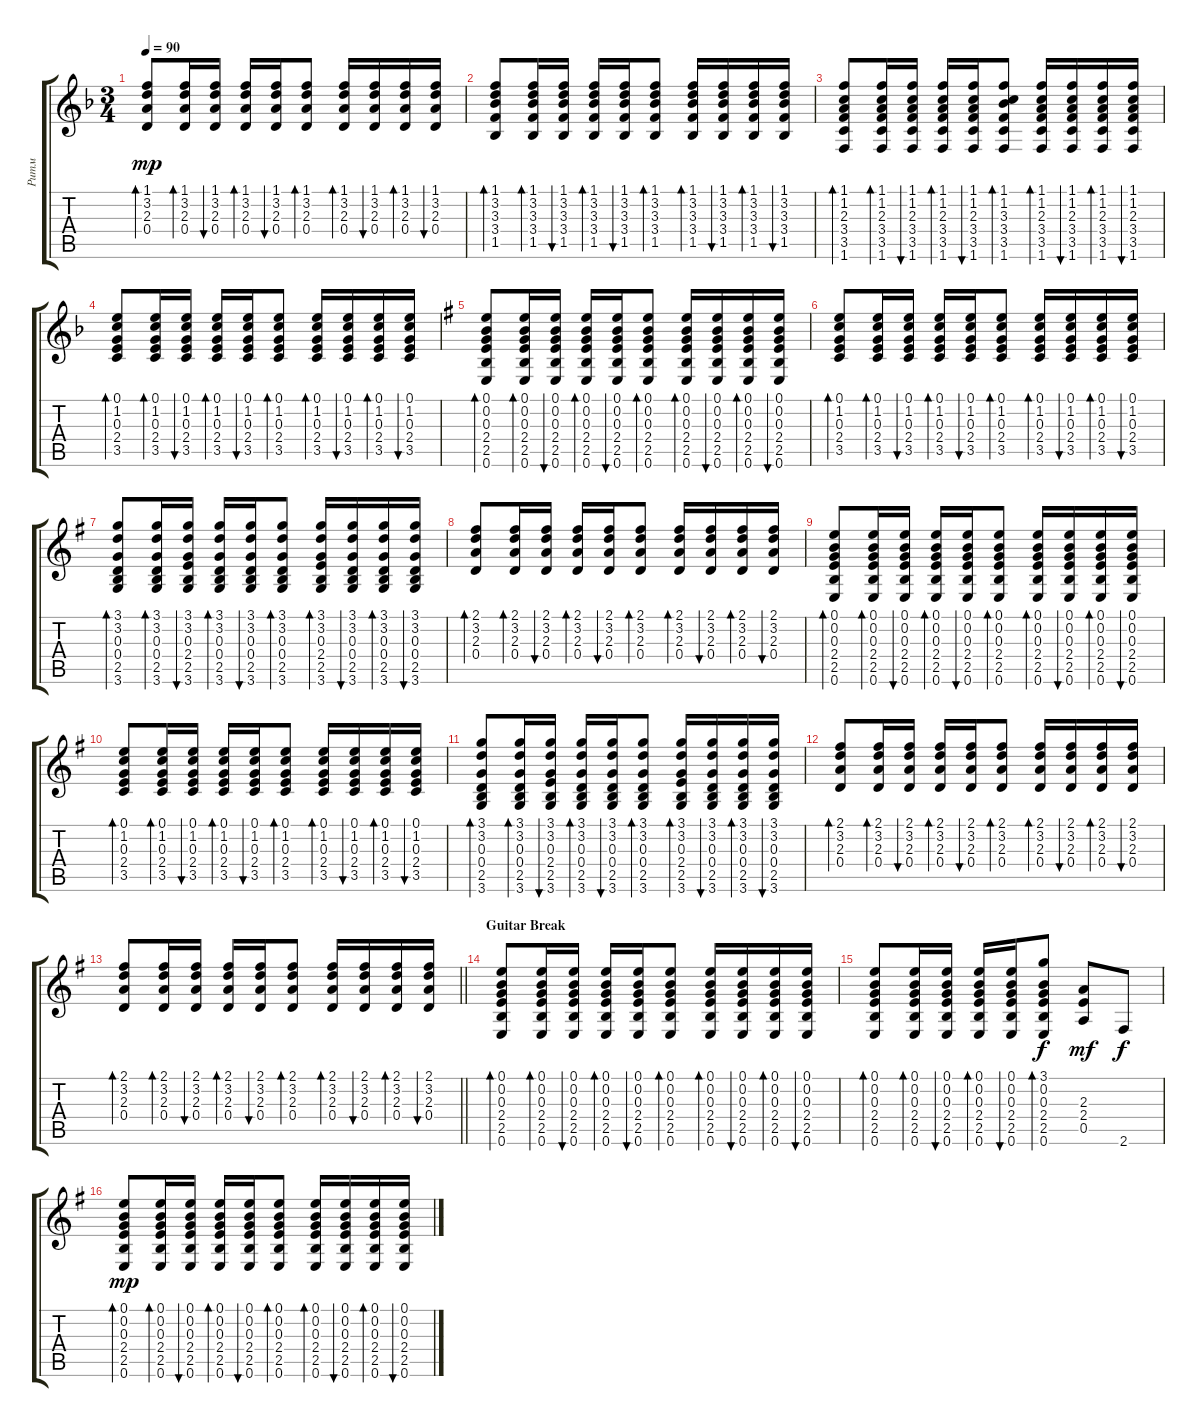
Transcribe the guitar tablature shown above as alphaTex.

\track ("Ритм" "Ритм") {instrument acousticguitarsteel}
\staff {score tabs}
\tuning (E4 B3 G3 D3 A2 E2) {hide}
\ts (3 4)
\tempo 90
\clef g2
\ks dminor
(1.1 3.2 2.3 0.4).8{bd 30 dy mp} (1.1 3.2 2.3 0.4).16{bd 30} (1.1 3.2 2.3 0.4).16{bu 30} (1.1 3.2 2.3 0.4).16{bd 30} (1.1 3.2 2.3 0.4).16{bu 30} (1.1 3.2 2.3 0.4).8{bd 30} (1.1 3.2 2.3 0.4).16{bd 30} (1.1 3.2 2.3 0.4).16{bu 30} (1.1 3.2 2.3 0.4).16{bd 30} (1.1 3.2 2.3 0.4).16{bu 30} |
(1.1 3.2 3.3 3.4 1.5).8{bd 30} (1.1 3.2 3.3 3.4 1.5).16{bd 30} (1.1 3.2 3.3 3.4 1.5).16{bu 30} (1.1 3.2 3.3 3.4 1.5).16{bd 30} (1.1 3.2 3.3 3.4 1.5).16{bu 30} (1.1 3.2 3.3 3.4 1.5).8{bd 30} (1.1 3.2 3.3 3.4 1.5).16{bd 30} (1.1 3.2 3.3 3.4 1.5).16{bu 30} (1.1 3.2 3.3 3.4 1.5).16{bd 30} (1.1 3.2 3.3 3.4 1.5).16{bu 30} |
(1.1 1.2 2.3 3.4 3.5 1.6).8{bd 30} (1.1 1.2 2.3 3.4 3.5 1.6).16{bd 30} (1.1 1.2 2.3 3.4 3.5 1.6).16{bu 30} (1.1 1.2 2.3 3.4 3.5 1.6).16{bd 30} (1.1 1.2 2.3 3.4 3.5 1.6).16{bu 30} (1.1 1.2 3.3 3.4 3.5 1.6).8{bd 30} (1.1 1.2 2.3 3.4 3.5 1.6).16{bd 30} (1.1 1.2 2.3 3.4 3.5 1.6).16{bu 30} (1.1 1.2 2.3 3.4 3.5 1.6).16{bd 30} (1.1 1.2 2.3 3.4 3.5 1.6).16{bu 30} |
(0.1 1.2 0.3 2.4 3.5).8{bd 30} (0.1 1.2 0.3 2.4 3.5).16{bd 30} (0.1 1.2 0.3 2.4 3.5).16{bu 30} (0.1 1.2 0.3 2.4 3.5).16{bd 30} (0.1 1.2 0.3 2.4 3.5).16{bu 30} (0.1 1.2 0.3 2.4 3.5).8{bd 30} (0.1 1.2 0.3 2.4 3.5).16{bd 30} (0.1 1.2 0.3 2.4 3.5).16{bu 30} (0.1 1.2 0.3 2.4 3.5).16{bd 30} (0.1 1.2 0.3 2.4 3.5).16{bu 30} |
\ks eminor
(0.1 0.2 0.3 2.4 2.5 0.6).8{bd 30} (0.1 0.2 0.3 2.4 2.5 0.6).16{bd 30} (0.1 0.2 0.3 2.4 2.5 0.6).16{bu 30} (0.1 0.2 0.3 2.4 2.5 0.6).16{bd 30} (0.1 0.2 0.3 2.4 2.5 0.6).16{bu 30} (0.1 0.2 0.3 2.4 2.5 0.6).8{bd 30} (0.1 0.2 0.3 2.4 2.5 0.6).16{bd 30} (0.1 0.2 0.3 2.4 2.5 0.6).16{bu 30} (0.1 0.2 0.3 2.4 2.5 0.6).16{bd 30} (0.1 0.2 0.3 2.4 2.5 0.6).16{bu 30} |
(0.1 1.2 0.3 2.4 3.5).8{bd 30} (0.1 1.2 0.3 2.4 3.5).16{bd 30} (0.1 1.2 0.3 2.4 3.5).16{bu 30} (0.1 1.2 0.3 2.4 3.5).16{bd 30} (0.1 1.2 0.3 2.4 3.5).16{bu 30} (0.1 1.2 0.3 2.4 3.5).8{bd 30} (0.1 1.2 0.3 2.4 3.5).16{bd 30} (0.1 1.2 0.3 2.4 3.5).16{bu 30} (0.1 1.2 0.3 2.4 3.5).16{bd 30} (0.1 1.2 0.3 2.4 3.5).16{bu 30} |
(3.1 3.2 0.3 0.4 2.5 3.6).8{bd 30} (3.1 3.2 0.3 0.4 2.5 3.6).16{bd 30} (3.1 3.2 0.3 2.4 2.5 3.6).16{bu 30} (3.1 3.2 0.3 0.4 2.5 3.6).16{bd 30} (3.1 3.2 0.3 0.4 2.5 3.6).16{bu 30} (3.1 3.2 0.3 0.4 2.5 3.6).8{bd 30} (3.1 3.2 0.3 2.4 2.5 3.6).16{bd 30} (3.1 3.2 0.3 0.4 2.5 3.6).16{bu 30} (3.1 3.2 0.3 0.4 2.5 3.6).16{bd 30} (3.1 3.2 0.3 0.4 2.5 3.6).16{bu 30} |
(2.1 3.2 2.3 0.4).8{bd 30} (2.1 3.2 2.3 0.4).16{bd 30} (2.1 3.2 2.3 0.4).16{bu 30} (2.1 3.2 2.3 0.4).16{bd 30} (2.1 3.2 2.3 0.4).16{bu 30} (2.1 3.2 2.3 0.4).8{bd 30} (2.1 3.2 2.3 0.4).16{bd 30} (2.1 3.2 2.3 0.4).16{bu 30} (2.1 3.2 2.3 0.4).16{bd 30} (2.1 3.2 2.3 0.4).16{bu 30} |
(0.1 0.2 0.3 2.4 2.5 0.6).8{bd 30} (0.1 0.2 0.3 2.4 2.5 0.6).16{bd 30} (0.1 0.2 0.3 2.4 2.5 0.6).16{bu 30} (0.1 0.2 0.3 2.4 2.5 0.6).16{bd 30} (0.1 0.2 0.3 2.4 2.5 0.6).16{bu 30} (0.1 0.2 0.3 2.4 2.5 0.6).8{bd 30} (0.1 0.2 0.3 2.4 2.5 0.6).16{bd 30} (0.1 0.2 0.3 2.4 2.5 0.6).16{bu 30} (0.1 0.2 0.3 2.4 2.5 0.6).16{bd 30} (0.1 0.2 0.3 2.4 2.5 0.6).16{bu 30} |
(0.1 1.2 0.3 2.4 3.5).8{bd 30} (0.1 1.2 0.3 2.4 3.5).16{bd 30} (0.1 1.2 0.3 2.4 3.5).16{bu 30} (0.1 1.2 0.3 2.4 3.5).16{bd 30} (0.1 1.2 0.3 2.4 3.5).16{bu 30} (0.1 1.2 0.3 2.4 3.5).8{bd 30} (0.1 1.2 0.3 2.4 3.5).16{bd 30} (0.1 1.2 0.3 2.4 3.5).16{bu 30} (0.1 1.2 0.3 2.4 3.5).16{bd 30} (0.1 1.2 0.3 2.4 3.5).16{bu 30} |
(3.1 3.2 0.3 0.4 2.5 3.6).8{bd 30} (3.1 3.2 0.3 0.4 2.5 3.6).16{bd 30} (3.1 3.2 0.3 2.4 2.5 3.6).16{bu 30} (3.1 3.2 0.3 0.4 2.5 3.6).16{bd 30} (3.1 3.2 0.3 0.4 2.5 3.6).16{bu 30} (3.1 3.2 0.3 0.4 2.5 3.6).8{bd 30} (3.1 3.2 0.3 2.4 2.5 3.6).16{bd 30} (3.1 3.2 0.3 0.4 2.5 3.6).16{bu 30} (3.1 3.2 0.3 0.4 2.5 3.6).16{bd 30} (3.1 3.2 0.3 0.4 2.5 3.6).16{bu 30} |
(2.1 3.2 2.3 0.4).8{bd 30} (2.1 3.2 2.3 0.4).16{bd 30} (2.1 3.2 2.3 0.4).16{bu 30} (2.1 3.2 2.3 0.4).16{bd 30} (2.1 3.2 2.3 0.4).16{bu 30} (2.1 3.2 2.3 0.4).8{bd 30} (2.1 3.2 2.3 0.4).16{bd 30} (2.1 3.2 2.3 0.4).16{bu 30} (2.1 3.2 2.3 0.4).16{bd 30} (2.1 3.2 2.3 0.4).16{bu 30} |
\barLineRight lightlight
(2.1 3.2 2.3 0.4).8{bd 30} (2.1 3.2 2.3 0.4).16{bd 30} (2.1 3.2 2.3 0.4).16{bu 30} (2.1 3.2 2.3 0.4).16{bd 30} (2.1 3.2 2.3 0.4).16{bu 30} (2.1 3.2 2.3 0.4).8{bd 30} (2.1 3.2 2.3 0.4).16{bd 30} (2.1 3.2 2.3 0.4).16{bu 30} (2.1 3.2 2.3 0.4).16{bd 30} (2.1 3.2 2.3 0.4).16{bu 30} |
\section ("" "Guitar Break")
(0.1 0.2 0.3 2.4 2.5 0.6).8{bd 30} (0.1 0.2 0.3 2.4 2.5 0.6).16{bd 30} (0.1 0.2 0.3 2.4 2.5 0.6).16{bu 30} (0.1 0.2 0.3 2.4 2.5 0.6).16{bd 30} (0.1 0.2 0.3 2.4 2.5 0.6).16{bu 30} (0.1 0.2 0.3 2.4 2.5 0.6).8{bd 30} (0.1 0.2 0.3 2.4 2.5 0.6).16{bd 30} (0.1 0.2 0.3 2.4 2.5 0.6).16{bu 30} (0.1 0.2 0.3 2.4 2.5 0.6).16{bd 30} (0.1 0.2 0.3 2.4 2.5 0.6).16{bu 30} |
(0.1 0.2 0.3 2.4 2.5 0.6).8{bd 30} (0.1 0.2 0.3 2.4 2.5 0.6).16{bd 30} (0.1 0.2 0.3 2.4 2.5 0.6).16{bu 30} (0.1 0.2 0.3 2.4 2.5 0.6).16{bd 30} (0.1 0.2 0.3 2.4 2.5 0.6).16{bu 30} (3.1 0.2 0.3 2.4 2.5 0.6).8{bd 30 dy f} (2.3 2.4 0.5).8{dy mf} 2.6.8{dy f} |
(0.1 0.2 0.3 2.4 2.5 0.6).8{bd 30 dy mp} (0.1 0.2 0.3 2.4 2.5 0.6).16{bd 30} (0.1 0.2 0.3 2.4 2.5 0.6).16{bu 30} (0.1 0.2 0.3 2.4 2.5 0.6).16{bd 30} (0.1 0.2 0.3 2.4 2.5 0.6).16{bu 30} (0.1 0.2 0.3 2.4 2.5 0.6).8{bd 30} (0.1 0.2 0.3 2.4 2.5 0.6).16{bd 30} (0.1 0.2 0.3 2.4 2.5 0.6).16{bu 30} (0.1 0.2 0.3 2.4 2.5 0.6).16{bd 30} (0.1 0.2 0.3 2.4 2.5 0.6).16{bu 30}
